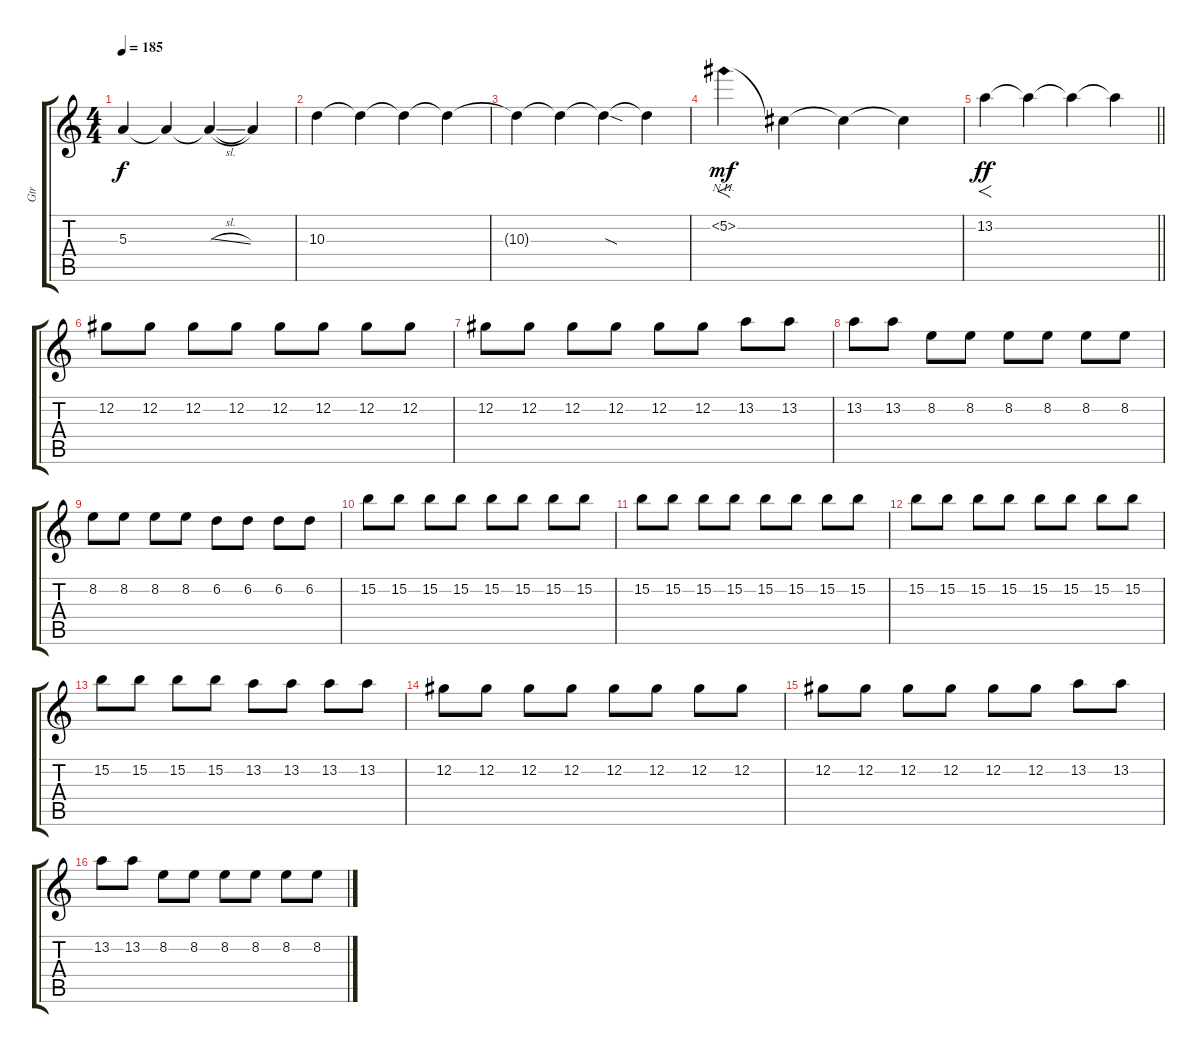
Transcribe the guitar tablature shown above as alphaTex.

\track ("Gtr" "Gtr") {instrument overdrivenguitar}
\staff {score tabs}
\tuning (Db4 Ab3 E3 B2 Gb2 Db2) {hide}
\ts (4 4)
\tempo 185
\clef g2
\ks c
5.3{t}.4{dy f} 5.3{t}.4 5.3{sl t}.4 5.3{t}.4 |
10.3.4 10.3{t}.4 10.3{t}.4 10.3{t}.4 |
10.3{t}.4 10.3{t}.4 10.3{sod t}.4 10.3{t}.4 |
5.2{nh}.4{f dy mf instrument overdrivenguitar} 5.2{t}.4 5.2{t}.4 5.2{t}.4 |
\barLineRight lightlight
13.2.4{f dy ff} 13.2{t}.4 13.2{t}.4 13.2{t}.4 |
\section ("" "")
12.2.8 12.2.8 12.2.8 12.2.8 12.2.8 12.2.8 12.2.8 12.2.8 |
12.2.8 12.2.8 12.2.8 12.2.8 12.2.8 12.2.8 13.2.8 13.2.8 |
13.2.8 13.2.8 8.2.8 8.2.8 8.2.8 8.2.8 8.2.8 8.2.8 |
8.2.8 8.2.8 8.2.8 8.2.8 6.2.8 6.2.8 6.2.8 6.2.8 |
15.2.8 15.2.8 15.2.8 15.2.8 15.2.8 15.2.8 15.2.8 15.2.8 |
15.2.8 15.2.8 15.2.8 15.2.8 15.2.8 15.2.8 15.2.8 15.2.8 |
15.2.8 15.2.8 15.2.8 15.2.8 15.2.8 15.2.8 15.2.8 15.2.8 |
15.2.8 15.2.8 15.2.8 15.2.8 13.2.8 13.2.8 13.2.8 13.2.8 |
12.2.8 12.2.8 12.2.8 12.2.8 12.2.8 12.2.8 12.2.8 12.2.8 |
12.2.8 12.2.8 12.2.8 12.2.8 12.2.8 12.2.8 13.2.8 13.2.8 |
13.2.8 13.2.8 8.2.8 8.2.8 8.2.8 8.2.8 8.2.8 8.2.8
